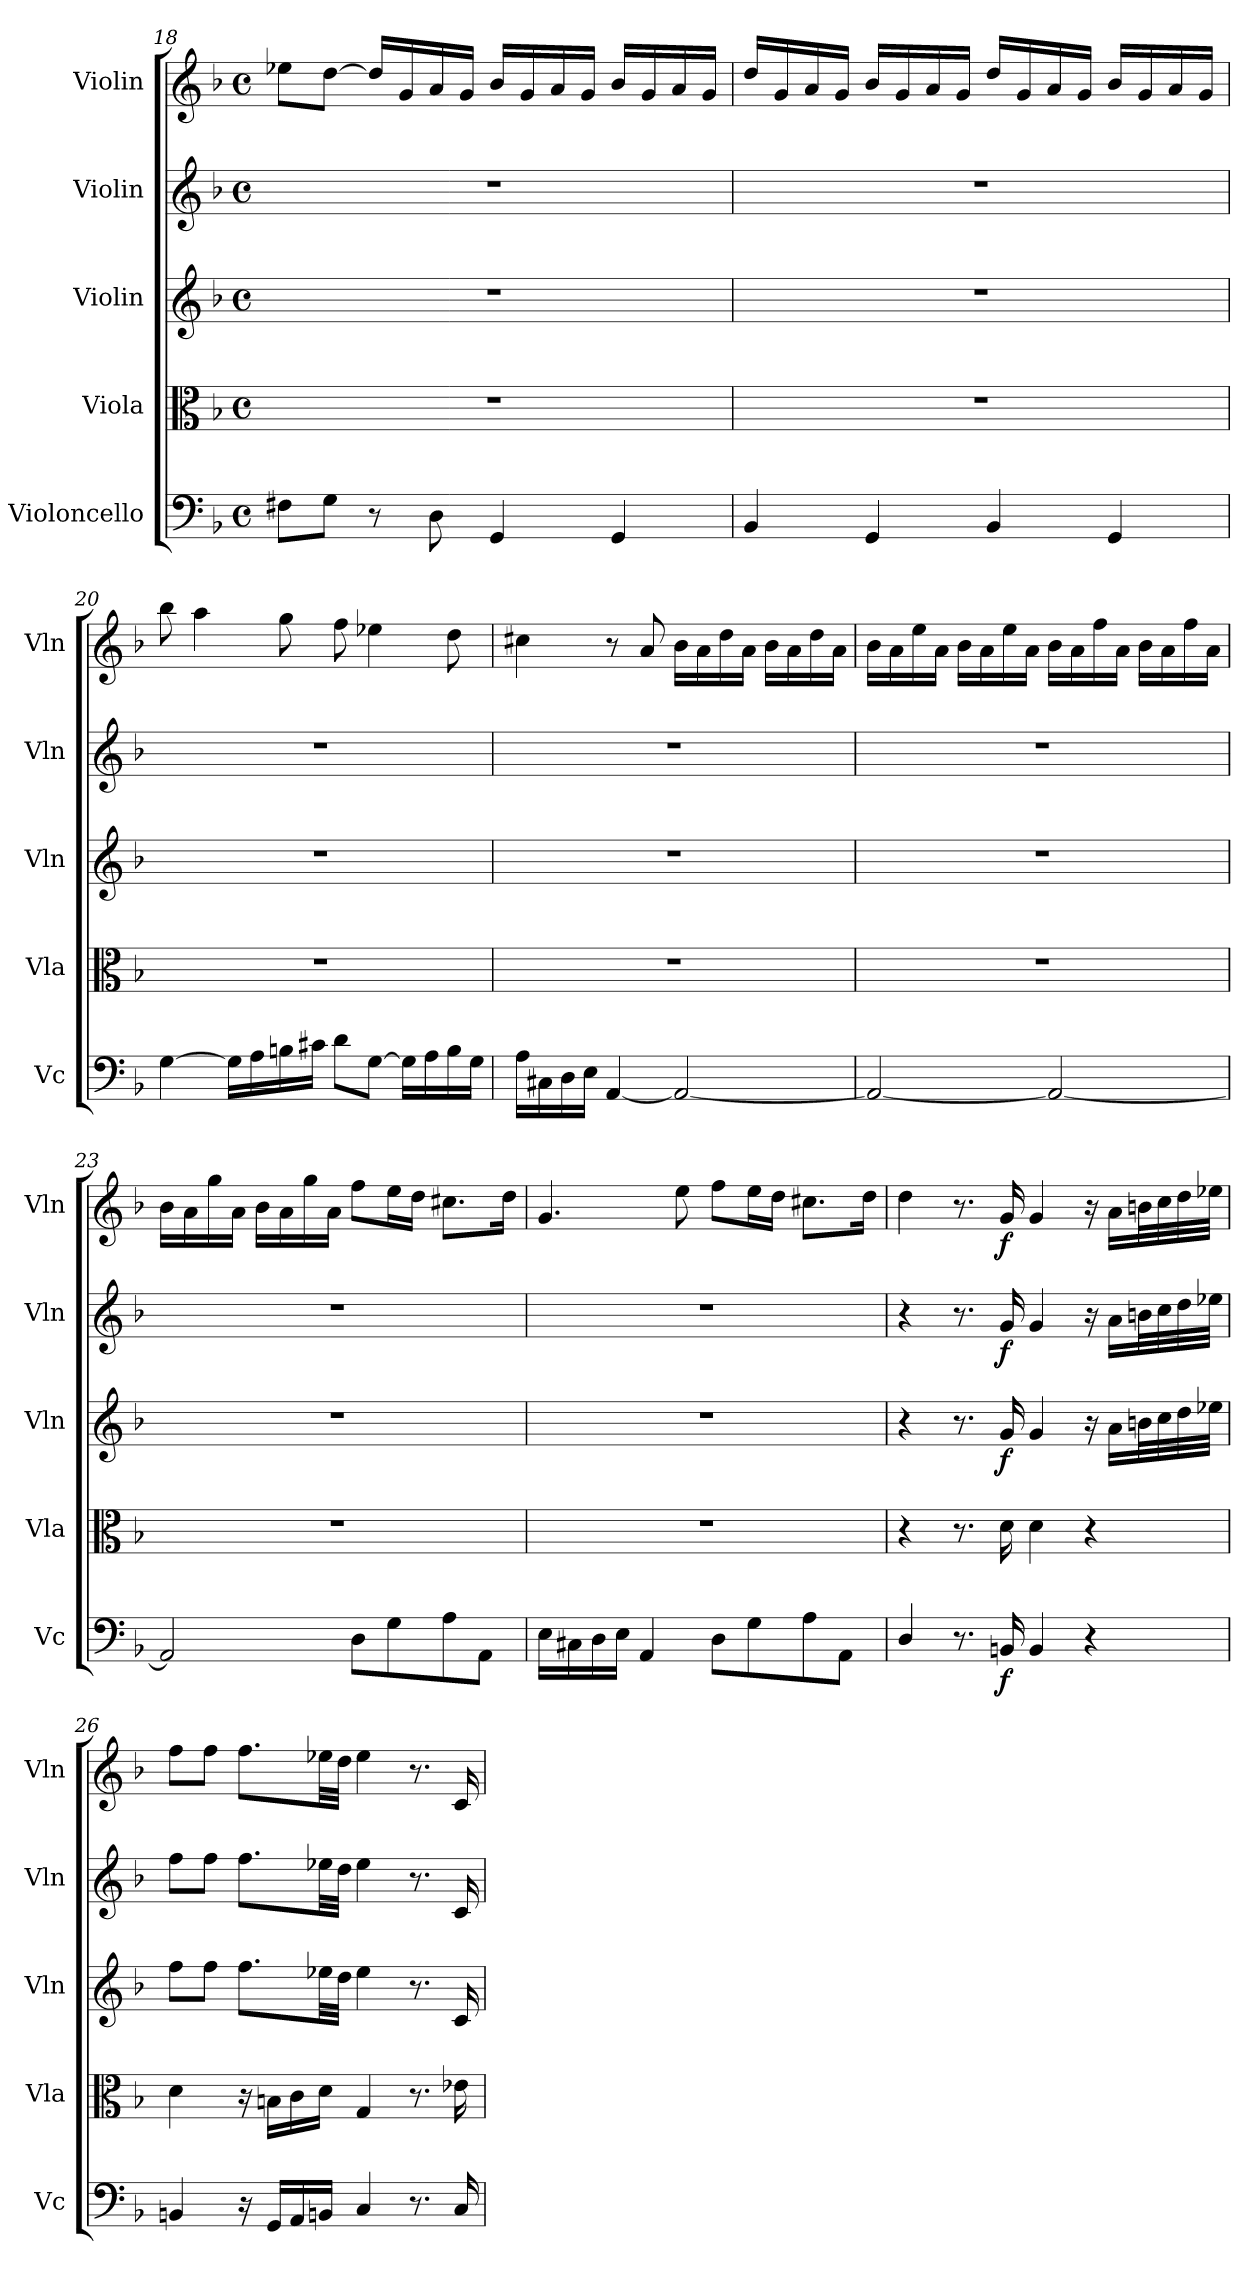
**kern	**dynam	**kern	**kern	**dynam	**kern	**dynam	**kern	**dynam
*part5	*part5	*part4	*part3	*part3	*part2	*part2	*part1	*part1
*staff5	*staff5	*staff4	*staff3	*staff3	*staff2	*staff2	*staff1	*staff1
*I"Violoncello	*	*I"Viola	*I"Violin	*	*I"Violin	*	*I"Violin	*
*I'Vc	*	*I'Vla	*I'Vln	*	*I'Vln	*	*I'Vln	*
*clefF4	*	*clefC3	*clefG2	*	*clefG2	*	*clefG2	*
*k[b-]	*	*k[b-]	*k[b-]	*	*k[b-]	*	*k[b-]	*
*M4/4	*	*M4/4	*M4/4	*	*M4/4	*	*M4/4	*
*met(c)	*	*met(c)	*met(c)	*	*met(c)	*	*met(c)	*
=18	=18	=18	=18	=18	=18	=18	=18	=18
8F#X\L	.	1r	1r	.	1r	.	8ee-X\L	.
8G\J	.	.	.	.	.	.	[8dd\J	.
8r	.	.	.	.	.	.	16dd/LL]	.
.	.	.	.	.	.	.	16g/	.
8D\	.	.	.	.	.	.	16a/	.
.	.	.	.	.	.	.	16g/JJ	.
4GG/	.	.	.	.	.	.	16b-/LL	.
.	.	.	.	.	.	.	16g/	.
.	.	.	.	.	.	.	16a/	.
.	.	.	.	.	.	.	16g/JJ	.
4GG/	.	.	.	.	.	.	16b-/LL	.
.	.	.	.	.	.	.	16g/	.
.	.	.	.	.	.	.	16a/	.
.	.	.	.	.	.	.	16g/JJ	.
=19	=19	=19	=19	=19	=19	=19	=19	=19
4BB-/	.	1r	1r	.	1r	.	16dd/LL	.
.	.	.	.	.	.	.	16g/	.
.	.	.	.	.	.	.	16a/	.
.	.	.	.	.	.	.	16g/JJ	.
4GG/	.	.	.	.	.	.	16b-/LL	.
.	.	.	.	.	.	.	16g/	.
.	.	.	.	.	.	.	16a/	.
.	.	.	.	.	.	.	16g/JJ	.
4BB-/	.	.	.	.	.	.	16dd/LL	.
.	.	.	.	.	.	.	16g/	.
.	.	.	.	.	.	.	16a/	.
.	.	.	.	.	.	.	16g/JJ	.
4GG/	.	.	.	.	.	.	16b-/LL	.
.	.	.	.	.	.	.	16g/	.
.	.	.	.	.	.	.	16a/	.
.	.	.	.	.	.	.	16g/JJ	.
=20	=20	=20	=20	=20	=20	=20	=20	=20
[4G\	.	1r	1r	.	1r	.	8bb-\	.
.	.	.	.	.	.	.	4aa\	.
16G\LL]	.	.	.	.	.	.	.	.
16A\	.	.	.	.	.	.	.	.
16Bn\	.	.	.	.	.	.	8gg\	.
16c#X\JJ	.	.	.	.	.	.	.	.
8d\L	.	.	.	.	.	.	8ff\	.
[8G\J	.	.	.	.	.	.	4ee-X\	.
16G\LL]	.	.	.	.	.	.	.	.
16A\	.	.	.	.	.	.	.	.
16B\	.	.	.	.	.	.	8dd\	.
16G\JJ	.	.	.	.	.	.	.	.
=21	=21	=21	=21	=21	=21	=21	=21	=21
16A\LL	.	1r	1r	.	1r	.	4cc#X\	.
16C#X\	.	.	.	.	.	.	.	.
16D\	.	.	.	.	.	.	.	.
16E\JJ	.	.	.	.	.	.	.	.
[4AA/	.	.	.	.	.	.	8r	.
.	.	.	.	.	.	.	8a/	.
2AA/_	.	.	.	.	.	.	16b-\LL	.
.	.	.	.	.	.	.	16a\	.
.	.	.	.	.	.	.	16dd\	.
.	.	.	.	.	.	.	16a\JJ	.
.	.	.	.	.	.	.	16b-\LL	.
.	.	.	.	.	.	.	16a\	.
.	.	.	.	.	.	.	16dd\	.
.	.	.	.	.	.	.	16a\JJ	.
=22	=22	=22	=22	=22	=22	=22	=22	=22
2AA_	.	1r	1r	.	1r	.	16b-\LL	.
.	.	.	.	.	.	.	16a\	.
.	.	.	.	.	.	.	16ee\	.
.	.	.	.	.	.	.	16a\JJ	.
.	.	.	.	.	.	.	16b-\LL	.
.	.	.	.	.	.	.	16a\	.
.	.	.	.	.	.	.	16ee\	.
.	.	.	.	.	.	.	16a\JJ	.
2AA_	.	.	.	.	.	.	16b-\LL	.
.	.	.	.	.	.	.	16a\	.
.	.	.	.	.	.	.	16ff\	.
.	.	.	.	.	.	.	16a\JJ	.
.	.	.	.	.	.	.	16b-\LL	.
.	.	.	.	.	.	.	16a\	.
.	.	.	.	.	.	.	16ff\	.
.	.	.	.	.	.	.	16a\JJ	.
=23	=23	=23	=23	=23	=23	=23	=23	=23
2AA/]	.	1r	1r	.	1r	.	16b-\LL	.
.	.	.	.	.	.	.	16a\	.
.	.	.	.	.	.	.	16gg\	.
.	.	.	.	.	.	.	16a\JJ	.
.	.	.	.	.	.	.	16b-\LL	.
.	.	.	.	.	.	.	16a\	.
.	.	.	.	.	.	.	16gg\	.
.	.	.	.	.	.	.	16a\JJ	.
8D\L	.	.	.	.	.	.	8ff\L	.
8G\	.	.	.	.	.	.	16ee\L	.
.	.	.	.	.	.	.	16dd\JJ	.
8A\	.	.	.	.	.	.	8.cc#X\L	.
8AA\J	.	.	.	.	.	.	.	.
.	.	.	.	.	.	.	16dd\Jk	.
=24	=24	=24	=24	=24	=24	=24	=24	=24
16E\LL	.	1r	1r	.	1r	.	4.g/	.
16C#X\	.	.	.	.	.	.	.	.
16D\	.	.	.	.	.	.	.	.
16E\JJ	.	.	.	.	.	.	.	.
4AA/	.	.	.	.	.	.	.	.
.	.	.	.	.	.	.	8ee\	.
8D\L	.	.	.	.	.	.	8ff\L	.
8G\	.	.	.	.	.	.	16ee\L	.
.	.	.	.	.	.	.	16dd\JJ	.
8A\	.	.	.	.	.	.	8.cc#X\L	.
8AA\J	.	.	.	.	.	.	.	.
.	.	.	.	.	.	.	16dd\Jk	.
=25	=25	=25	=25	=25	=25	=25	=25	=25
4D/	.	4r	4r	.	4r	.	4dd\	.
8.r	.	8.r	8.r	.	8.r	.	8.r	.
16BBn/	f	16d\	16g/	f	16g/	f	16g/	f
4BB/	.	4d\	4g/	.	4g/	.	4g/	.
4r	.	4r	16r	.	16r	.	16r	.
.	.	.	16a\LL	.	16a\LL	.	16a\LL	.
.	.	.	32bn\L	.	32bn\L	.	32bn\L	.
.	.	.	32cc\	.	32cc\	.	32cc\	.
.	.	.	32dd\	.	32dd\	.	32dd\	.
.	.	.	32ee-X\JJJ	.	32ee-X\JJJ	.	32ee-X\JJJ	.
=26	=26	=26	=26	=26	=26	=26	=26	=26
4BBn/	.	4d\	8ff\L	.	8ff\L	.	8ff\L	.
.	.	.	8ff\J	.	8ff\J	.	8ff\J	.
16r	.	16r	8.ff\L	.	8.ff\L	.	8.ff\L	.
16GG/LL	.	16Bn\LL	.	.	.	.	.	.
16AA/	.	16c\	.	.	.	.	.	.
16BBn/JJ	.	16d\JJ	32ee-X\LL	.	32ee-X\LL	.	32ee-X\LL	.
.	.	.	32dd\JJJ	.	32dd\JJJ	.	32dd\JJJ	.
4C/	.	4G/	4ee-\	.	4ee-\	.	4ee-\	.
8.r	.	8.r	8.r	.	8.r	.	8.r	.
16C/	.	16e-X\	16c/	.	16c/	.	16c/	.
=	=	=	=	=	=	=	=	=
*-	*-	*-	*-	*-	*-	*-	*-	*-
